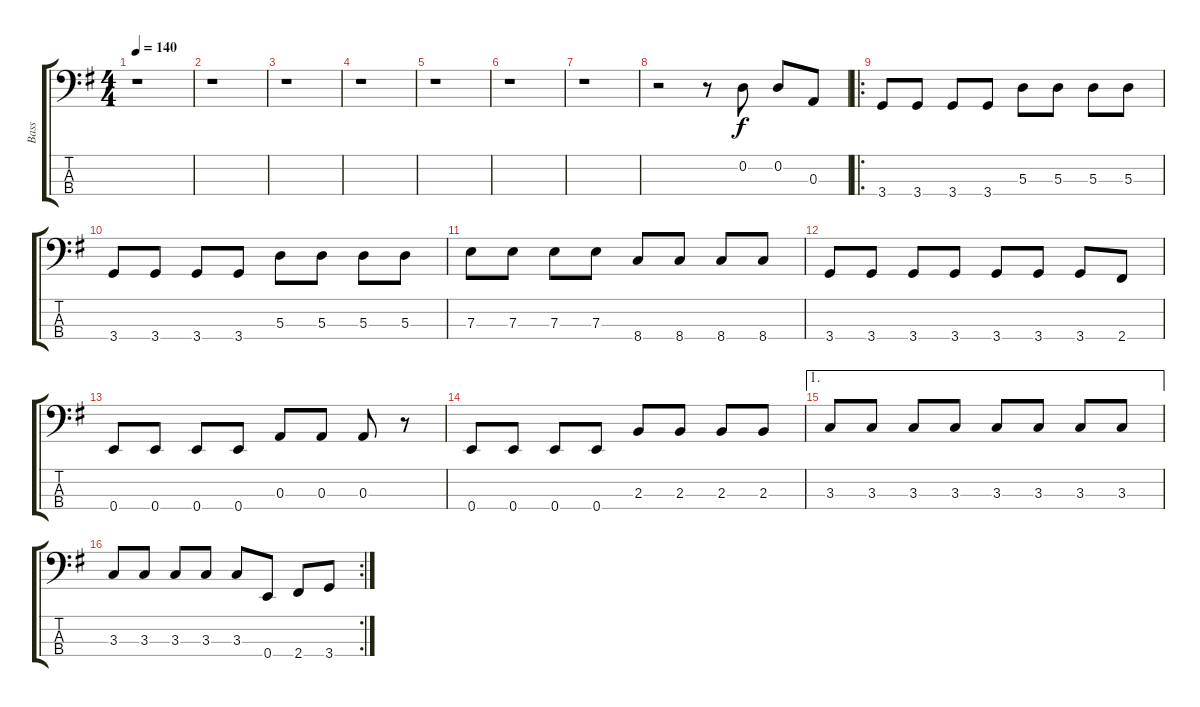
\track ("Bass" "Bass") {instrument acousticbass}
\staff {score tabs}
\tuning (G2 D2 A1 E1) {hide}
\ts (4 4)
\tempo 140
\clef f4
\ks g
r.1{dy f instrument acousticbass} |
r.1 |
r.1 |
r.1 |
r.1 |
r.1 |
r.1 |
r.2 r.8 0.2.8 0.2.8 0.3.8 |
\ro
3.4.8 3.4.8 3.4.8 3.4.8 5.3.8 5.3.8 5.3.8 5.3.8 |
3.4.8 3.4.8 3.4.8 3.4.8 5.3.8 5.3.8 5.3.8 5.3.8 |
7.3.8 7.3.8 7.3.8 7.3.8 8.4.8 8.4.8 8.4.8 8.4.8 |
3.4.8 3.4.8 3.4.8 3.4.8 3.4.8 3.4.8 3.4.8 2.4.8 |
0.4.8 0.4.8 0.4.8 0.4.8 0.3.8 0.3.8 0.3.8 r.8 |
0.4.8 0.4.8 0.4.8 0.4.8 2.3.8 2.3.8 2.3.8 2.3.8 |
\ae 1
3.3.8 3.3.8 3.3.8 3.3.8 3.3.8 3.3.8 3.3.8 3.3.8 |
\rc 2
3.3.8 3.3.8 3.3.8 3.3.8 3.3.8 0.4.8 2.4.8 3.4.8
